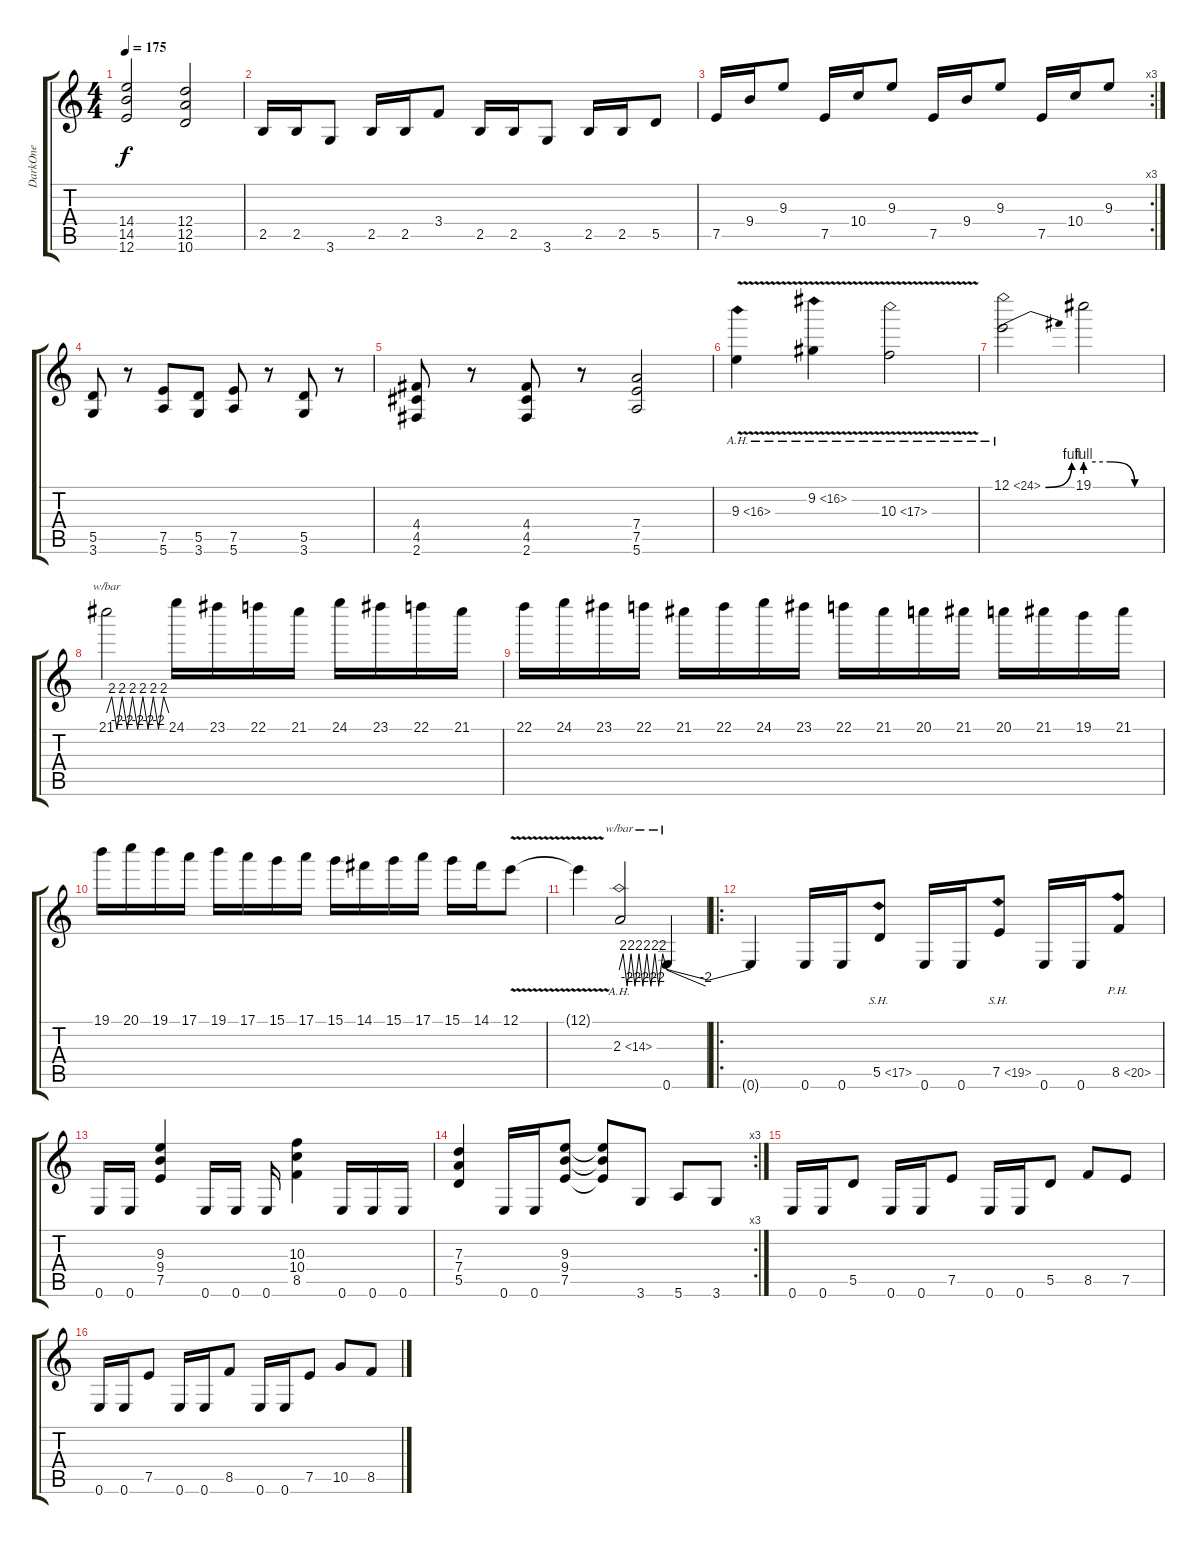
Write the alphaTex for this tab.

\track ("DarkOne" "DarkOne") {instrument distortionguitar}
\staff {score tabs}
\tuning (E4 B3 G3 D3 A2 E2) {hide}
\ts (4 4)
\tempo 175
\clef g2
\ks c
(14.4 14.5 12.6).2{dy f} (12.4 12.5 10.6).2 |
2.5.16 2.5.16 3.6.8 2.5.16 2.5.16 3.4.8 2.5.16 2.5.16 3.6.8 2.5.16 2.5.16 5.5.8 |
\rc 3
7.5.16 9.4.16 9.3.8 7.5.16 10.4.16 9.3.8 7.5.16 9.4.16 9.3.8 7.5.16 10.4.16 9.3.8 |
(5.5 3.6).8 r.8 (7.5 5.6).8 (5.5 3.6).8 (7.5 5.6).8 r.8 (5.5 3.6).8 r.8 |
(4.4 4.5 2.6).8 r.8 (4.4 4.5 2.6).8 r.8 (7.4 7.5 5.6).2 |
9.3{ah 7 v}.4 9.2{ah 7 v}.4 10.3{ah 7 v}.2 |
12.1{be (bend 0 0 60 4) ah 12}.2 19.1{be (custom 0 4 20 4 40 0 60 0)}.2 |
21.1.2{tbe (custom default 0 0 5 8 10 -8 15 8 20 -8 25 8 30 -8 35 8 40 -8 45 8 50 -8 55 8 60 0)} 24.1.16 23.1.16 22.1.16 21.1.16 24.1.16 23.1.16 22.1.16 21.1.16 |
22.1.16 24.1.16 23.1.16 22.1.16 21.1.16 22.1.16 24.1.16 23.1.16 22.1.16 21.1.16 20.1.16 21.1.16 20.1.16 21.1.16 19.1.16 21.1.16 |
19.1.16 20.1.16 19.1.16 17.1.16 19.1.16 17.1.16 15.1.16 17.1.16 15.1.16 14.1.16 15.1.16 17.1.16 15.1.16 14.1.16 12.1{v}.8 |
12.1{t}.4 2.3{ah 12}.2{tbe (custom default 0 0 5 8 10 -8 15 8 20 -8 25 8 30 -8 35 8 40 -8 45 8 50 -8 55 8 60 0)} 0.6.4{tbe (dive default 0 0 60 -8)} |
\ro
0.6{t}.4 0.6.16 0.6.16 5.5{sh 12}.8 0.6.16 0.6.16 7.5{sh 12}.8 0.6.16 0.6.16 8.5{ph 12}.8 |
0.6.16 0.6.16 (9.3 9.4 7.5).4 0.6.16 0.6.16 0.6.16 (10.3 10.4 8.5).4 0.6.16 0.6.16 0.6.16 |
\rc 3
(7.3 7.4 5.5).4 0.6.16 0.6.16 (9.3 9.4 7.5).8 (9.3{t} 9.4{t} 7.5{t}).8 3.6.8 5.6.8 3.6.8 |
0.6.16 0.6.16 5.5.8 0.6.16 0.6.16 7.5.8 0.6.16 0.6.16 5.5.8 8.5.8 7.5.8 |
0.6.16 0.6.16 7.5.8 0.6.16 0.6.16 8.5.8 0.6.16 0.6.16 7.5.8 10.5.8 8.5.8
